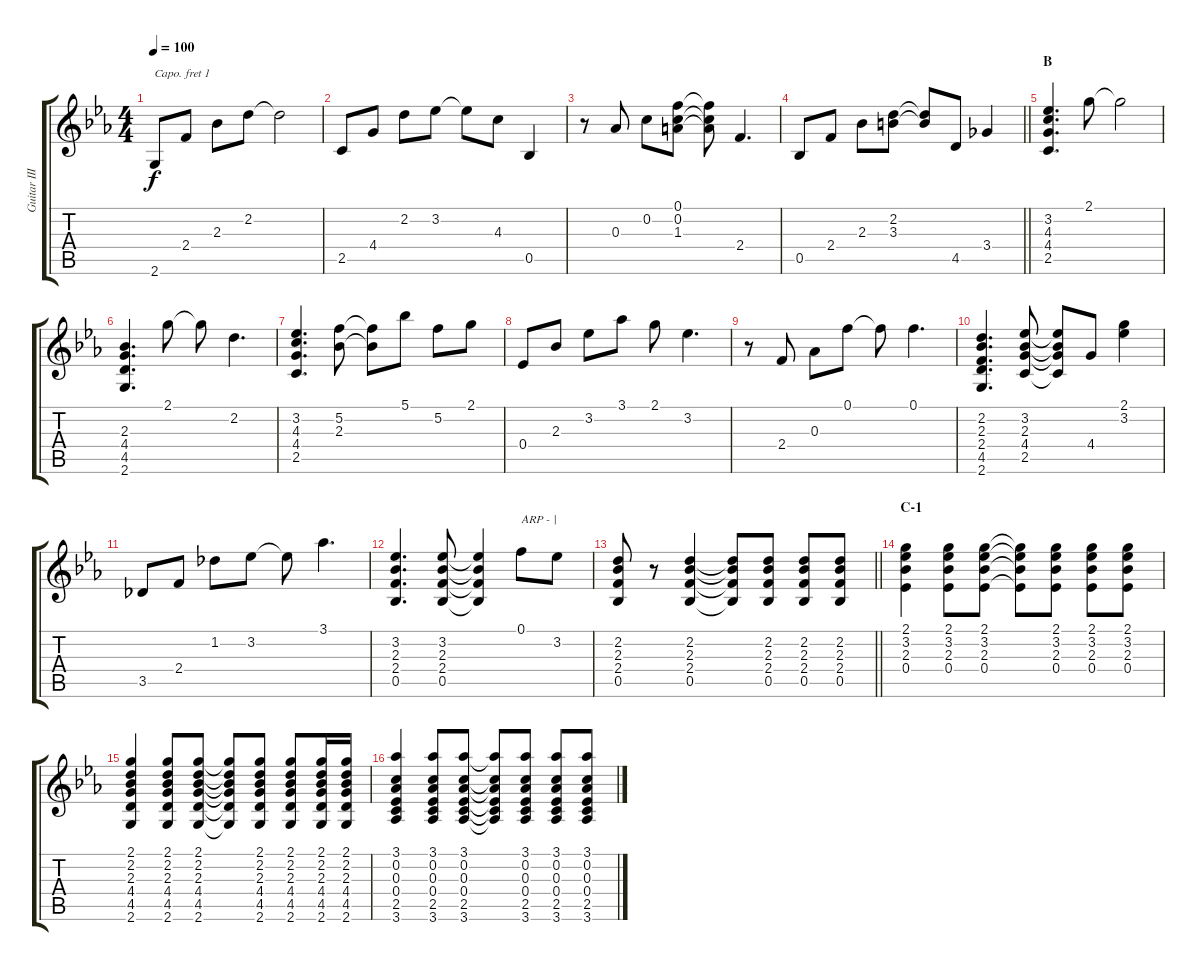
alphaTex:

\track ("Guitar III (Hirasawa Yui)" "Guitar III") {instrument acousticguitarsteel}
\staff {score tabs}
\capo 1
\tuning (E4 B3 G3 D3 A2 E2) {hide}
\ts (4 4)
\tempo 100
\clef g2
\ks eb
2.6.8{dy f} 2.4.8 2.3.8 2.2.8 2.2{t}.2 |
2.5.8 4.4.8 2.2.8 3.2.8 3.2{t}.8 4.3.8 0.5.4 |
r.8 0.3.8 0.2.8 (0.1 0.2 1.3).8 (0.1{t} 0.2{t} 1.3{t}).8 2.4.4{d} |
\barLineRight lightlight
0.5.8 2.4.8 2.3.8 (2.2 3.3).8 (2.2{t} 3.3{t}).8 4.5.8 3.4.4 |
\section ("" "B")
(3.2 4.3 4.4 2.5).4{d} 2.1.8 2.1{t}.2 |
(2.3 4.4 4.5 2.6).4{d} 2.1.8 2.1{t}.8 2.2.4{d} |
(3.2 4.3 4.4 2.5).4{d} (5.2 2.3).8 (5.2{t} 2.3{t}).8 5.1.8 5.2.8 2.1.8 |
0.4.8 2.3.8 3.2.8 3.1.8 2.1.8 3.2.4{d} |
r.8 2.4.8 0.3.8 0.1.8 0.1{t}.8 0.1.4{d} |
(2.2 2.3 2.4 4.5 2.6).4{d} (3.2 2.3 4.4 2.5).8 (3.2{t} 2.3{t} 4.4{t} 2.5{t}).8 4.4.8 (2.1 3.2).4 |
3.5.8 2.4.8 1.2.8 3.2.8 3.2{t}.8 3.1.4{d} |
(3.2 2.3 2.4 0.5).4{d} (3.2 2.3 2.4 0.5).8 (3.2{t} 2.3{t} 2.4{t} 0.5{t}).4 0.1.8{txt "ARP - |"} 3.2.8 |
\barLineRight lightlight
(2.2 2.3 2.4 0.5).8 r.8 (2.2 2.3 2.4 0.5).4 (2.2{t} 2.3{t} 2.4{t} 0.5{t}).8 (2.2 2.3 2.4 0.5).8 (2.2 2.3 2.4 0.5).8 (2.2 2.3 2.4 0.5).8 |
\section ("" "C-1")
(2.1 3.2 2.3 0.4).4 (2.1 3.2 2.3 0.4).8 (2.1 3.2 2.3 0.4).8 (2.1{t} 3.2{t} 2.3{t} 0.4{t}).8 (2.1 3.2 2.3 0.4).8 (2.1 3.2 2.3 0.4).8 (2.1 3.2 2.3 0.4).8 |
(2.1 2.2 2.3 4.4 4.5 2.6).4 (2.1 2.2 2.3 4.4 4.5 2.6).8 (2.1 2.2 2.3 4.4 4.5 2.6).8 (2.1{t} 2.2{t} 2.3{t} 4.4{t} 4.5{t} 2.6{t}).8 (2.1 2.2 2.3 4.4 4.5 2.6).8 (2.1 2.2 2.3 4.4 4.5 2.6).8 (2.1 2.2 2.3 4.4 4.5 2.6).16 (2.1 2.2 2.3 4.4 4.5 2.6).16 |
(3.1 0.2 0.3 0.4 2.5 3.6).4 (3.1 0.2 0.3 0.4 2.5 3.6).8 (3.1 0.2 0.3 0.4 2.5 3.6).8 (3.1{t} 0.2{t} 0.3{t} 0.4{t} 2.5{t} 3.6{t}).8 (3.1 0.2 0.3 0.4 2.5 3.6).8 (3.1 0.2 0.3 0.4 2.5 3.6).8 (3.1 0.2 0.3 0.4 2.5 3.6).8
